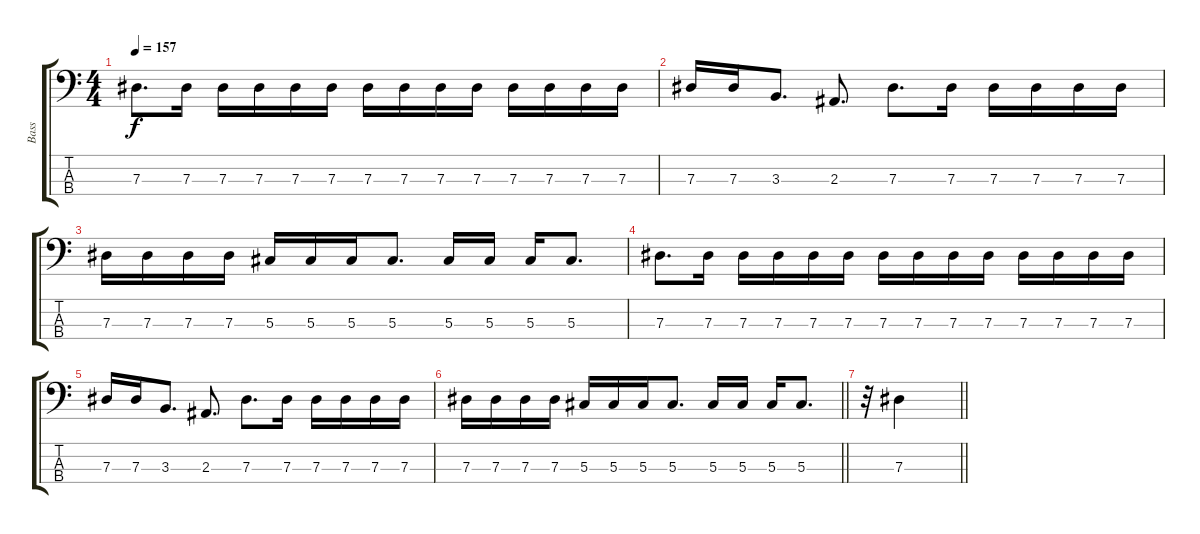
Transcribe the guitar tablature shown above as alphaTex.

\track ("Bass" "Bass") {instrument electricbassfinger}
\staff {score tabs}
\tuning (Gb2 Db2 Ab1 Eb1) {hide}
\ts (4 4)
\tempo 157
\clef f4
\ks c
7.3.8{d dy f} 7.3.16 7.3.16 7.3.16 7.3.16 7.3.16 7.3.16 7.3.16 7.3.16 7.3.16 7.3.16 7.3.16 7.3.16 7.3.16 |
7.3.16 7.3.16 3.3.8{d} 2.3.8{d} 7.3.8{d} 7.3.16 7.3.16 7.3.16 7.3.16 7.3.16 |
7.3.16 7.3.16 7.3.16 7.3.16 5.3.16 5.3.16 5.3.16 5.3.8{d} 5.3.16 5.3.16 5.3.16 5.3.8{d} |
7.3.8{d} 7.3.16 7.3.16 7.3.16 7.3.16 7.3.16 7.3.16 7.3.16 7.3.16 7.3.16 7.3.16 7.3.16 7.3.16 7.3.16 |
7.3.16 7.3.16 3.3.8{d} 2.3.8{d} 7.3.8{d} 7.3.16 7.3.16 7.3.16 7.3.16 7.3.16 |
\barLineRight lightlight
7.3.16 7.3.16 7.3.16 7.3.16 5.3.16 5.3.16 5.3.16 5.3.8{d} 5.3.16 5.3.16 5.3.16 5.3.8{d} |
\barLineRight lightlight
r.32 7.3.4
